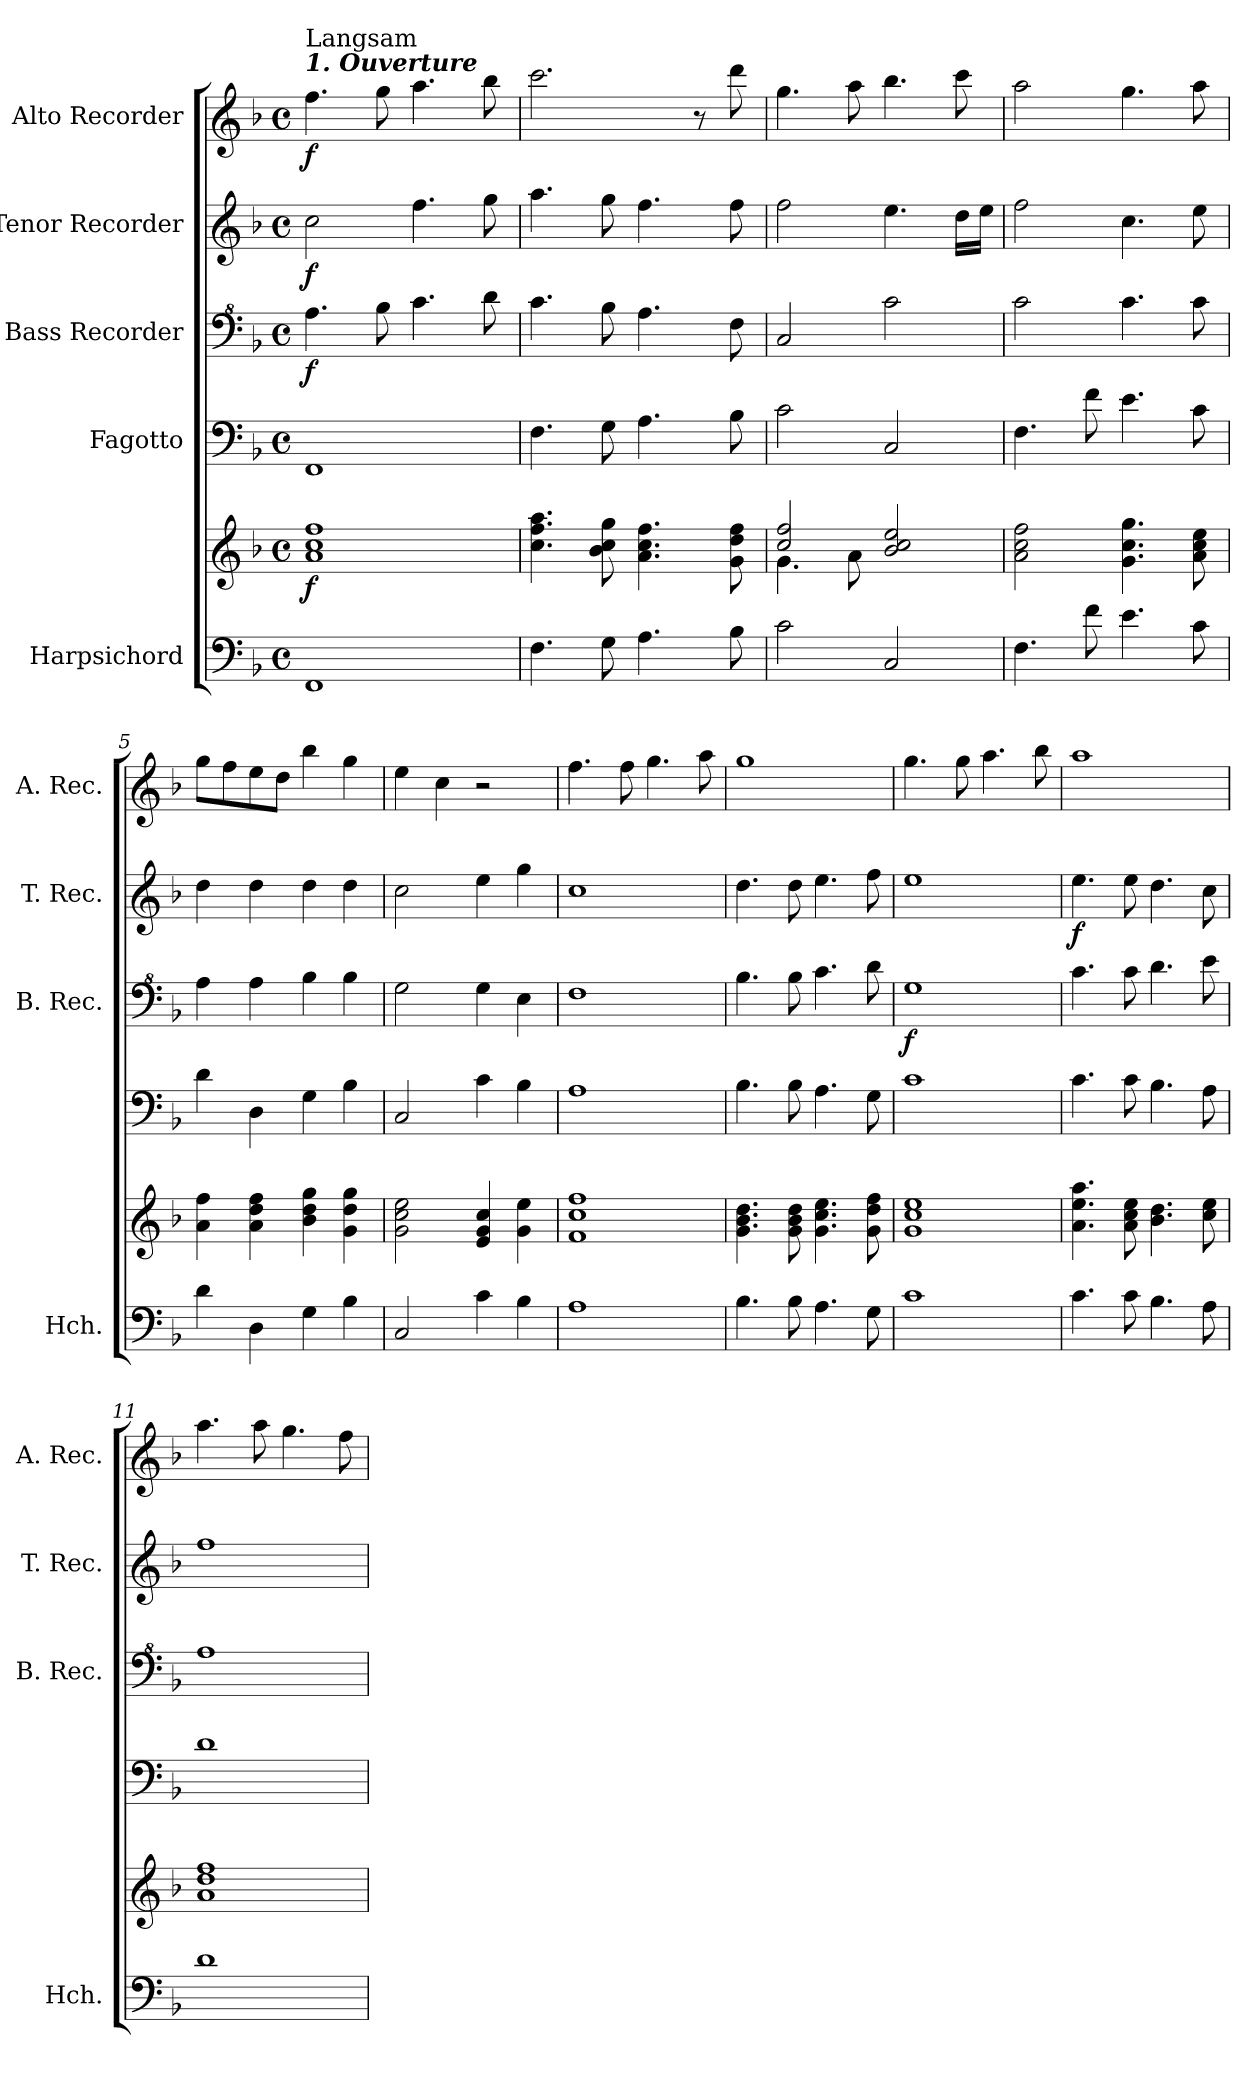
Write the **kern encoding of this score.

**kern	**kern	**dynam	**kern	**kern	**dynam	**kern	**dynam	**kern	**dynam
*part5	*part5	*part5	*part4	*part3	*part3	*part2	*part2	*part1	*part1
*staff6	*staff5	*staff5/6	*staff4	*staff3	*staff3	*staff2	*staff2	*staff1	*staff1
*I"Harpsichord	*	*	*I"Fagotto	*I"Bass Recorder	*	*I"Tenor Recorder	*	*I"Alto Recorder	*
*I'Hch.	*	*	*	*I'B. Rec.	*	*I'T. Rec.	*	*I'A. Rec.	*
*clefF4	*clefG2	*	*clefF4	*clefF^4	*	*clefG2	*	*clefG2	*
*k[b-]	*k[b-]	*	*k[b-]	*k[b-]	*	*k[b-]	*	*k[b-]	*
*M4/4	*M4/4	*	*M4/4	*M4/4	*	*M4/4	*	*M4/4	*
*met(c)	*met(c)	*	*met(c)	*met(c)	*	*met(c)	*	*met(c)	*
*MM120	*MM120	*	*MM120	*MM120	*	*MM120	*	*MM120	*
=1	=1	=1	=1	=1	=1	=1	=1	=1	=1
!	!	!	!	!	!	!	!	!LO:TX:a:Bi:t=1. Ouverture	!
!	!	!	!	!	!	!	!	!LO:TX:a:t=Langsam	!
!	!	!LO:DY:b	!	!	!LO:DY:b	!	!LO:DY:b	!	!LO:DY:b
1FF	1a 1cc 1ff	f	1FF	4.a\	f	2cc\	f	4.ff\	f
.	.	.	.	8b-\	.	.	.	8gg\	.
.	.	.	.	4.cc\	.	4.ff\	.	4.aa\	.
.	.	.	.	8dd\	.	8gg\	.	8bb-\	.
=2	=2	=2	=2	=2	=2	=2	=2	=2	=2
4.F\	4.cc\ 4.ff\ 4.aa\	.	4.F\	4.cc\	.	4.aa\	.	2.ccc\	.
8G\	8b-\ 8cc\ 8gg\	.	8G\	8b-\	.	8gg\	.	.	.
4.A\	4.a\ 4.cc\ 4.ff\	.	4.A\	4.a\	.	4.ff\	.	.	.
.	.	.	.	.	.	.	.	8r	.
8B-\	8g\ 8dd\ 8ff\	.	8B-\	8f\	.	8ff\	.	8ddd\	.
=3	=3	=3	=3	=3	=3	=3	=3	=3	=3
*	*^	*	*	*	*	*	*	*	*
2c\	2cc/ 2ff/	4.g\	.	2c\	2c/	.	2ff\	.	4.gg\	.
.	.	8a\	.	.	.	.	.	.	8aa\	.
2C/	2b-/ 2cc/ 2ee/	2ryy	.	2C/	2cc\	.	4.ee\	.	4.bb-\	.
.	.	.	.	.	.	.	16dd\LL	.	8ccc\	.
.	.	.	.	.	.	.	16ee\JJ	.	.	.
*	*v	*v	*	*	*	*	*	*	*	*
=4	=4	=4	=4	=4	=4	=4	=4	=4	=4
4.F\	2a\ 2cc\ 2ff\	.	4.F\	2cc\	.	2ff\	.	2aa\	.
8f\	.	.	8f\	.	.	.	.	.	.
4.e\	4.g\ 4.cc\ 4.gg\	.	4.e\	4.cc\	.	4.cc\	.	4.gg\	.
8c\	8a\ 8cc\ 8ee\	.	8c\	8cc\	.	8ee\	.	8aa\	.
=5	=5	=5	=5	=5	=5	=5	=5	=5	=5
4d\	4a\ 4ff\	.	4d\	4a\	.	4dd\	.	8gg\L	.
.	.	.	.	.	.	.	.	8ff\	.
4D\	4a\ 4dd\ 4ff\	.	4D\	4a\	.	4dd\	.	8ee\	.
.	.	.	.	.	.	.	.	8dd\J	.
4G\	4b-\ 4dd\ 4gg\	.	4G\	4b-\	.	4dd\	.	4bb-\	.
4B-\	4g\ 4dd\ 4gg\	.	4B-\	4b-\	.	4dd\	.	4gg\	.
=6	=6	=6	=6	=6	=6	=6	=6	=6	=6
2C/	2g\ 2cc\ 2ee\	.	2C/	2g\	.	2cc\	.	4ee\	.
.	.	.	.	.	.	.	.	4cc\	.
4c\	4e/ 4g/ 4cc/	.	4c\	4g\	.	4ee\	.	2r	.
4B-\	4g\ 4ee\	.	4B-\	4e\	.	4gg\	.	.	.
=7	=7	=7	=7	=7	=7	=7	=7	=7	=7
1A	1f 1cc 1ff	.	1A	1f	.	1cc	.	4.ff\	.
.	.	.	.	.	.	.	.	8ff\	.
.	.	.	.	.	.	.	.	4.gg\	.
.	.	.	.	.	.	.	.	8aa\	.
=8	=8	=8	=8	=8	=8	=8	=8	=8	=8
4.B-\	4.g\ 4.b-\ 4.dd\	.	4.B-\	4.b-\	.	4.dd\	.	1gg	.
8B-\	8g\ 8b-\ 8dd\	.	8B-\	8b-\	.	8dd\	.	.	.
4.A\	4.g\ 4.cc\ 4.ee\	.	4.A\	4.cc\	.	4.ee\	.	.	.
8G\	8g\ 8dd\ 8ff\	.	8G\	8dd\	.	8ff\	.	.	.
=9	=9	=9	=9	=9	=9	=9	=9	=9	=9
!	!	!	!	!	!LO:DY:b	!	!	!	!
1c	1g 1cc 1ee	.	1c	1g	f	1ee	.	4.gg\	.
.	.	.	.	.	.	.	.	8gg\	.
.	.	.	.	.	.	.	.	4.aa\	.
.	.	.	.	.	.	.	.	8bb-\	.
!!LO:LB:g=z
=10	=10	=10	=10	=10	=10	=10	=10	=10	=10
!	!	!	!	!	!	!	!LO:DY:b	!	!
4.c\	4.a\ 4.ee\ 4.aa\	.	4.c\	4.cc\	.	4.ee\	f	1aa	.
8c\	8a\ 8cc\ 8ee\	.	8c\	8cc\	.	8ee\	.	.	.
4.B-\	4.b-\ 4.dd\	.	4.B-\	4.dd\	.	4.dd\	.	.	.
8A\	8cc\ 8ee\	.	8A\	8ee\	.	8cc\	.	.	.
=11	=11	=11	=11	=11	=11	=11	=11	=11	=11
1d	1a 1dd 1ff	.	1d	1a	.	1ff	.	4.aa\	.
.	.	.	.	.	.	.	.	8aa\	.
.	.	.	.	.	.	.	.	4.gg\	.
.	.	.	.	.	.	.	.	8ff\	.
=	=	=	=	=	=	=	=	=	=
*-	*-	*-	*-	*-	*-	*-	*-	*-	*-
